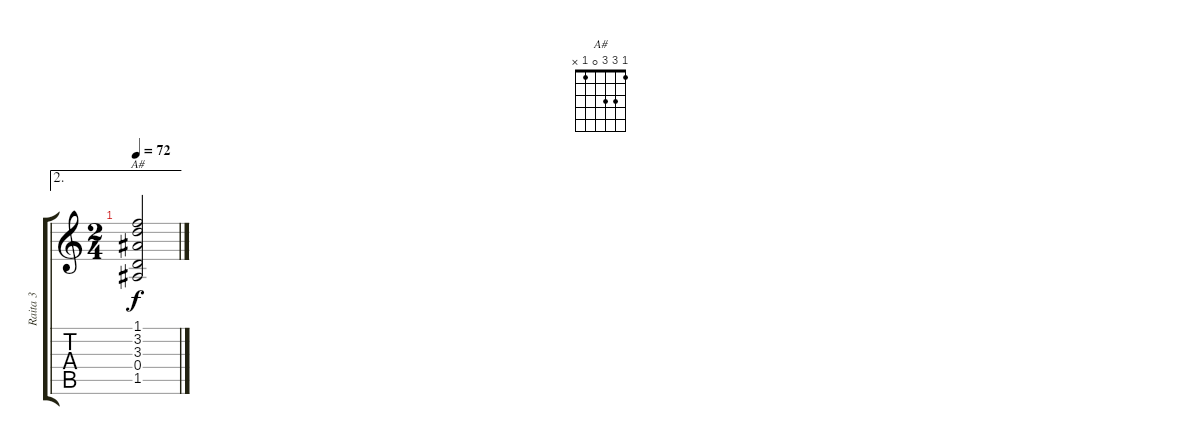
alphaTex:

\track ("Raita 3" "Raita 3") {instrument electricguitarjazz}
\staff {score tabs}
\tuning (E4 B3 G3 D3 A2 E2) {hide}
\chord ("A#" 1 3 3 0 1 x)
\ae 2
\ts (2 4)
\tempo 72
\clef g2
\ks c
(1.1 3.2 3.3 0.4 1.5).2{ch "A#" dy f}
